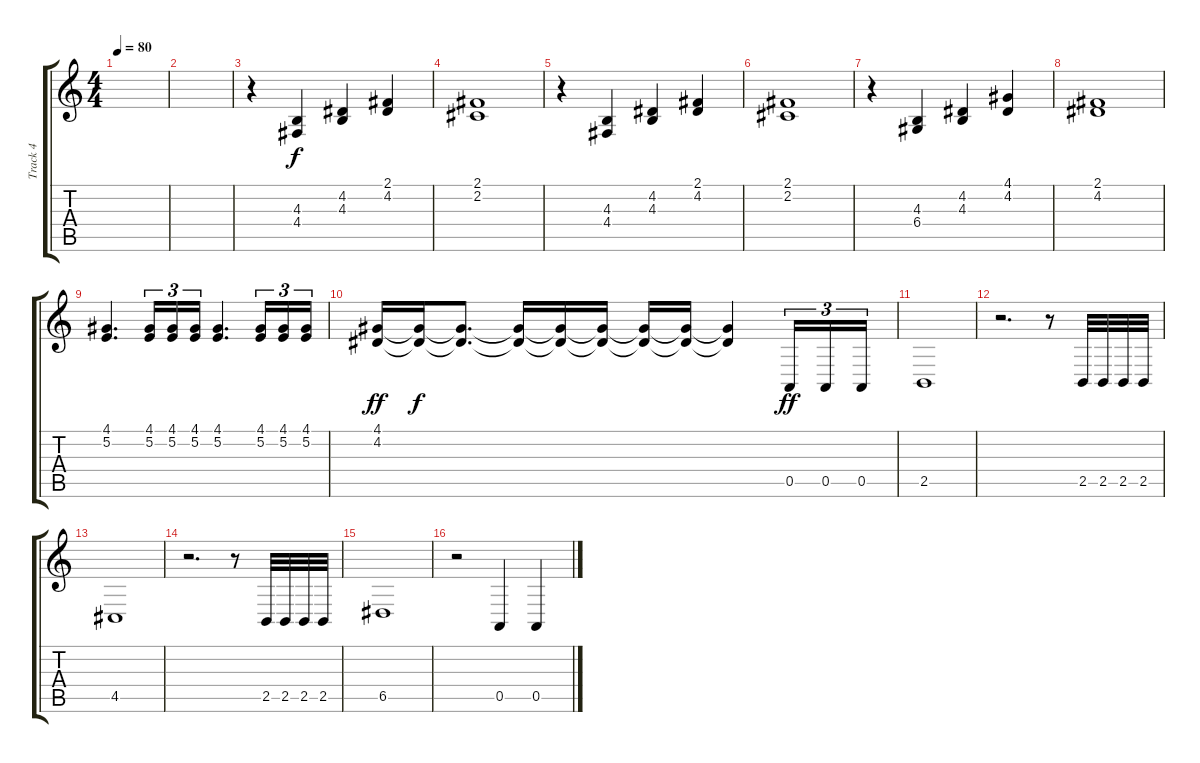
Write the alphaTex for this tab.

\track ("Track 4" "Track 4") {instrument englishhorn}
\staff {score tabs}
\tuning (E4 B3 G3 D3 A2 E2) {hide}
\ts (4 4)
\tempo 80
\clef g2
\ks c
|
|
r.4 (4.3 4.4).4{instrument englishhorn} (4.2 4.3).4 (2.1 4.2).4 |
(2.1 2.2).1 |
r.4 (4.3 4.4).4 (4.2 4.3).4 (2.1 4.2).4 |
(2.1 2.2).1 |
r.4 (4.3 6.4).4 (4.2 4.3).4 (4.1 4.2).4 |
(2.1 4.2).1 |
(4.1 5.2).4{d} (4.1 5.2).16{tu (3 2)} (4.1 5.2).16{tu (3 2)} (4.1 5.2).16{tu (3 2)} (4.1 5.2).4{d} (4.1 5.2).16{tu (3 2)} (4.1 5.2).16{tu (3 2)} (4.1 5.2).16{tu (3 2)} |
(4.1 4.2).16{dy ff} (4.1{t} 4.2{t}).16{dy f} (4.1{t} 4.2{t}).8{d} (4.1{t} 4.2{t}).16 (4.1{t} 4.2{t}).16 (4.1{t} 4.2{t}).16 (4.1{t} 4.2{t}).16 (4.1{t} 4.2{t}).16 (4.1{t} 4.2{t}).4 0.5.16{tu (3 2) dy ff instrument timpani} 0.5.16{tu (3 2)} 0.5.16{tu (3 2)} |
2.5.1 |
r.2{d} r.8 2.5.32 2.5.32 2.5.32 2.5.32 |
4.5.1 |
r.2{d} r.8 2.5.32 2.5.32 2.5.32 2.5.32 |
6.5.1 |
r.2 0.5.4 0.5.4
